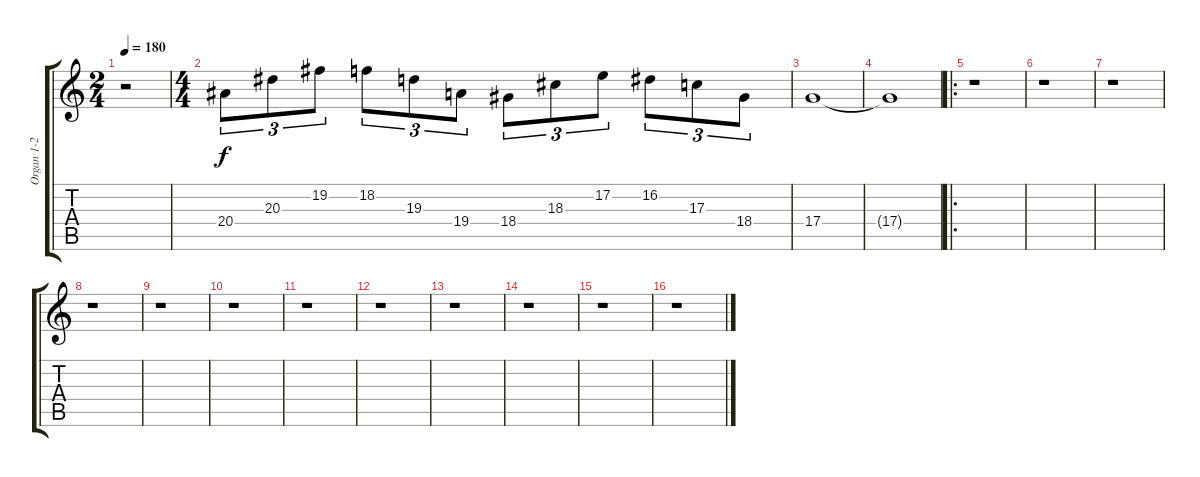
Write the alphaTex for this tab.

\track ("Organ 1-2 overdubs" "Organ 1-2 ") {instrument rockorgan}
\staff {score tabs}
\tuning (E4 B3 G3 D3 A2 E2) {hide}
\ts (2 4)
\tempo 180
\clef g2
\ks c
r.2{dy f instrument rockorgan} |
\ts (4 4)
20.4.8{tu (3 2)} 20.3.8{tu (3 2)} 19.2.8{tu (3 2)} 18.2.8{tu (3 2)} 19.3.8{tu (3 2)} 19.4.8{tu (3 2)} 18.4.8{tu (3 2)} 18.3.8{tu (3 2)} 17.2.8{tu (3 2)} 16.2.8{tu (3 2)} 17.3.8{tu (3 2)} 18.4.8{tu (3 2)} |
17.4.1 |
17.4{t}.1 |
\ro
r.1 |
r.1 |
r.1 |
r.1 |
r.1 |
r.1 |
r.1 |
r.1 |
r.1 |
r.1 |
r.1 |
r.1
